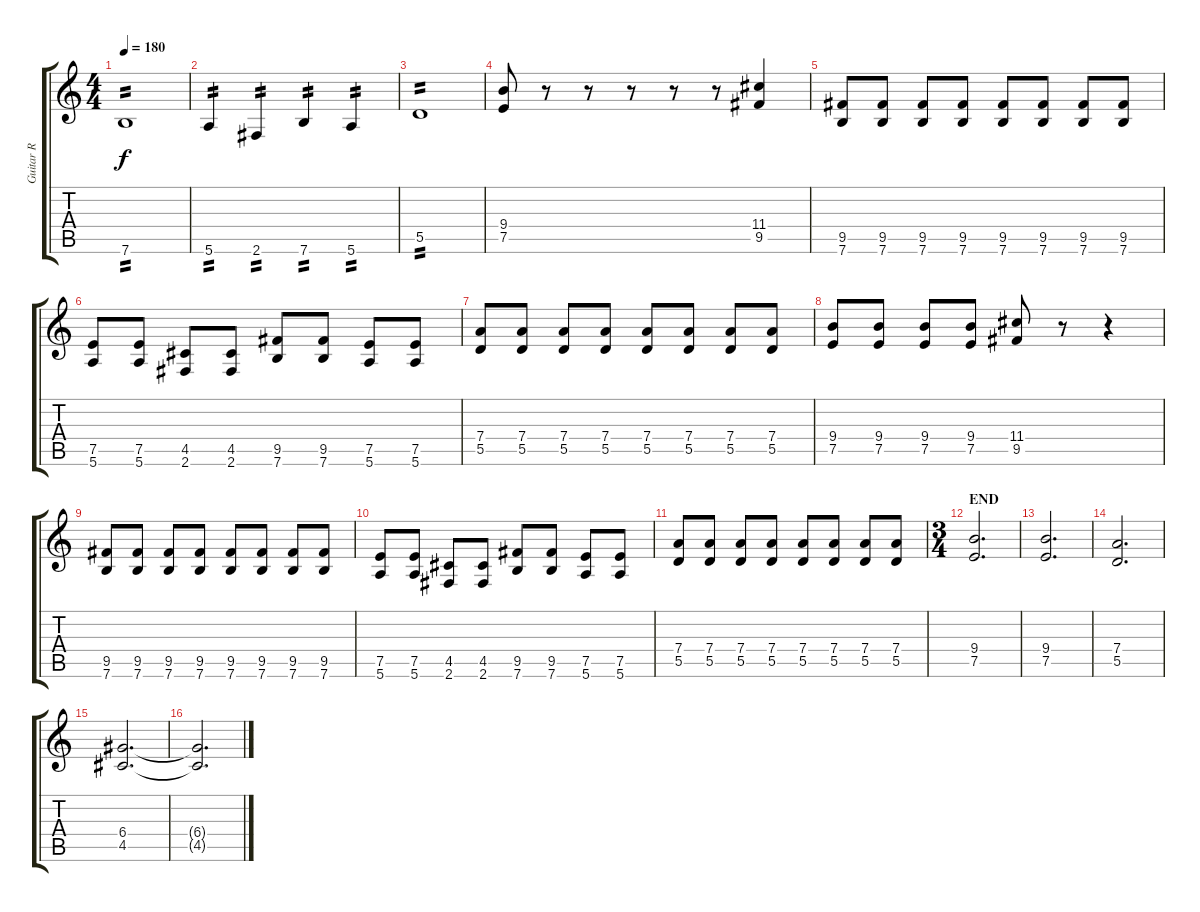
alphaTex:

\track ("Guitar R" "Guitar R") {instrument distortionguitar}
\staff {score tabs}
\tuning (E4 B3 G3 D3 A2 E2) {hide}
\ts (4 4)
\tempo 180
\clef g2
\ks c
7.6.1{tp 2 dy f} |
5.6.4{tp 2} 2.6.4{tp 2} 7.6.4{tp 2} 5.6.4{tp 2} |
5.5.1{tp 2} |
(9.4 7.5).8 r.8 r.8 r.8 r.8 r.8 (11.4 9.5).4 |
(9.5 7.6).8 (9.5 7.6).8 (9.5 7.6).8 (9.5 7.6).8 (9.5 7.6).8 (9.5 7.6).8 (9.5 7.6).8 (9.5 7.6).8 |
(7.5 5.6).8 (7.5 5.6).8 (4.5 2.6).8 (4.5 2.6).8 (9.5 7.6).8 (9.5 7.6).8 (7.5 5.6).8 (7.5 5.6).8 |
(7.4 5.5).8 (7.4 5.5).8 (7.4 5.5).8 (7.4 5.5).8 (7.4 5.5).8 (7.4 5.5).8 (7.4 5.5).8 (7.4 5.5).8 |
(9.4 7.5).8 (9.4 7.5).8 (9.4 7.5).8 (9.4 7.5).8 (11.4 9.5).8 r.8 r.4 |
(9.5 7.6).8 (9.5 7.6).8 (9.5 7.6).8 (9.5 7.6).8 (9.5 7.6).8 (9.5 7.6).8 (9.5 7.6).8 (9.5 7.6).8 |
(7.5 5.6).8 (7.5 5.6).8 (4.5 2.6).8 (4.5 2.6).8 (9.5 7.6).8 (9.5 7.6).8 (7.5 5.6).8 (7.5 5.6).8 |
(7.4 5.5).8 (7.4 5.5).8 (7.4 5.5).8 (7.4 5.5).8 (7.4 5.5).8 (7.4 5.5).8 (7.4 5.5).8 (7.4 5.5).8 |
\ts (3 4)
\section ("" "END")
(9.4 7.5).2{d} |
(9.4 7.5).2{d} |
(7.4 5.5).2{d} |
(6.4 4.5).2{d} |
(6.4{t} 4.5{t}).2{d}
